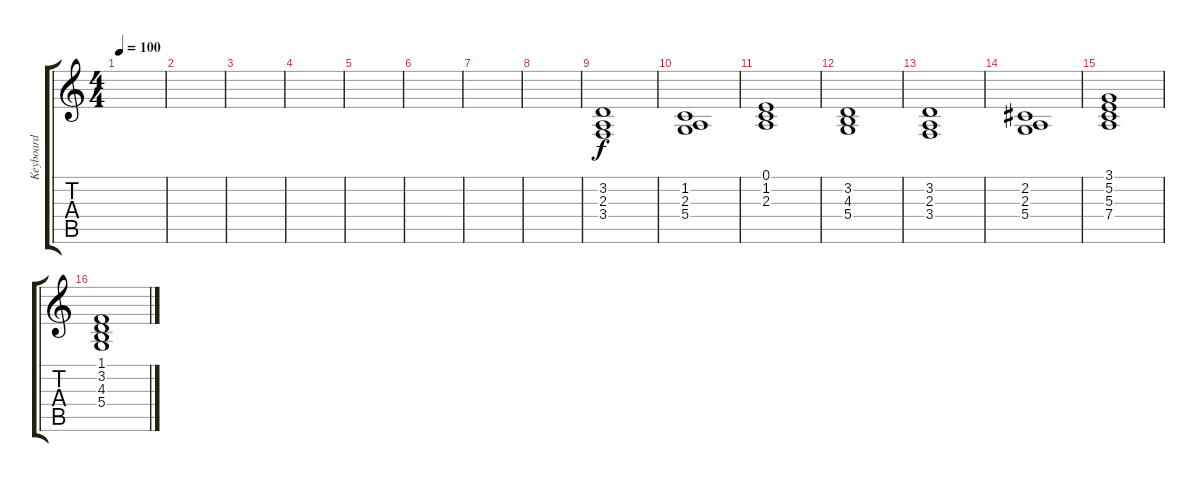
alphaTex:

\track ("Keyboard" "Keyboard") {instrument electricpiano1}
\staff {score tabs}
\tuning (E4 B3 G3 D3 A2 E2) {hide}
\ts (4 4)
\tempo 100
\clef g2
\ks c
|
|
|
|
|
|
|
|
(3.2 2.3 3.4).1 |
(1.2 2.3 5.4).1 |
(0.1 1.2 2.3).1 |
(3.2 4.3 5.4).1 |
(3.2 2.3 3.4).1 |
(2.2 2.3 5.4).1 |
(3.1 5.2 5.3 7.4).1 |
(1.1 3.2 4.3 5.4).1
